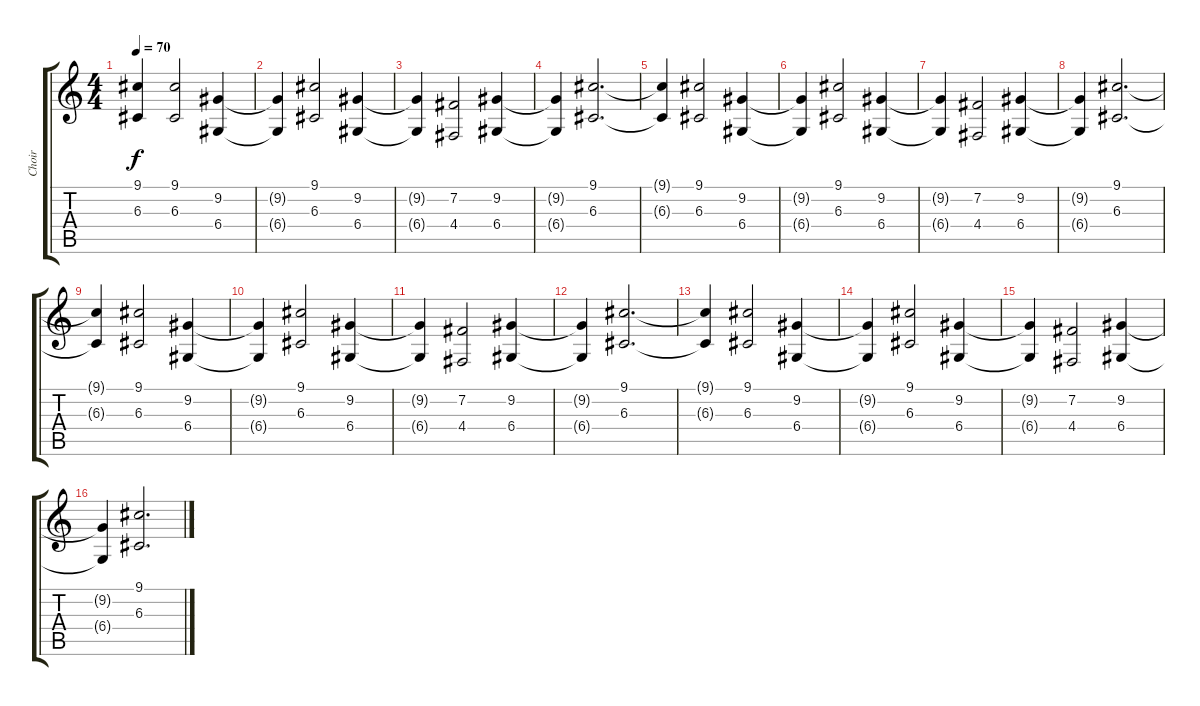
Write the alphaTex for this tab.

\track ("Choir" "Choir") {instrument choiraahs}
\staff {score tabs}
\tuning (E4 B3 G3 D3 A2 E2) {hide}
\ts (4 4)
\tempo 70
\clef g2
\ks c
(9.1{t} 6.3{t}).4{dy f} (9.1 6.3).2 (9.2 6.4).4 |
(9.2{t} 6.4{t}).4 (9.1 6.3).2 (9.2 6.4).4 |
(9.2{t} 6.4{t}).4 (7.2 4.4).2 (9.2 6.4).4 |
(9.2{t} 6.4{t}).4 (9.1 6.3).2{d} |
(9.1{t} 6.3{t}).4 (9.1 6.3).2 (9.2 6.4).4 |
(9.2{t} 6.4{t}).4 (9.1 6.3).2 (9.2 6.4).4 |
(9.2{t} 6.4{t}).4 (7.2 4.4).2 (9.2 6.4).4 |
(9.2{t} 6.4{t}).4 (9.1 6.3).2{d} |
(9.1{t} 6.3{t}).4 (9.1 6.3).2 (9.2 6.4).4 |
(9.2{t} 6.4{t}).4 (9.1 6.3).2 (9.2 6.4).4 |
(9.2{t} 6.4{t}).4 (7.2 4.4).2 (9.2 6.4).4 |
(9.2{t} 6.4{t}).4 (9.1 6.3).2{d} |
(9.1{t} 6.3{t}).4 (9.1 6.3).2 (9.2 6.4).4 |
(9.2{t} 6.4{t}).4 (9.1 6.3).2 (9.2 6.4).4 |
(9.2{t} 6.4{t}).4 (7.2 4.4).2 (9.2 6.4).4 |
(9.2{t} 6.4{t}).4 (9.1 6.3).2{d}
